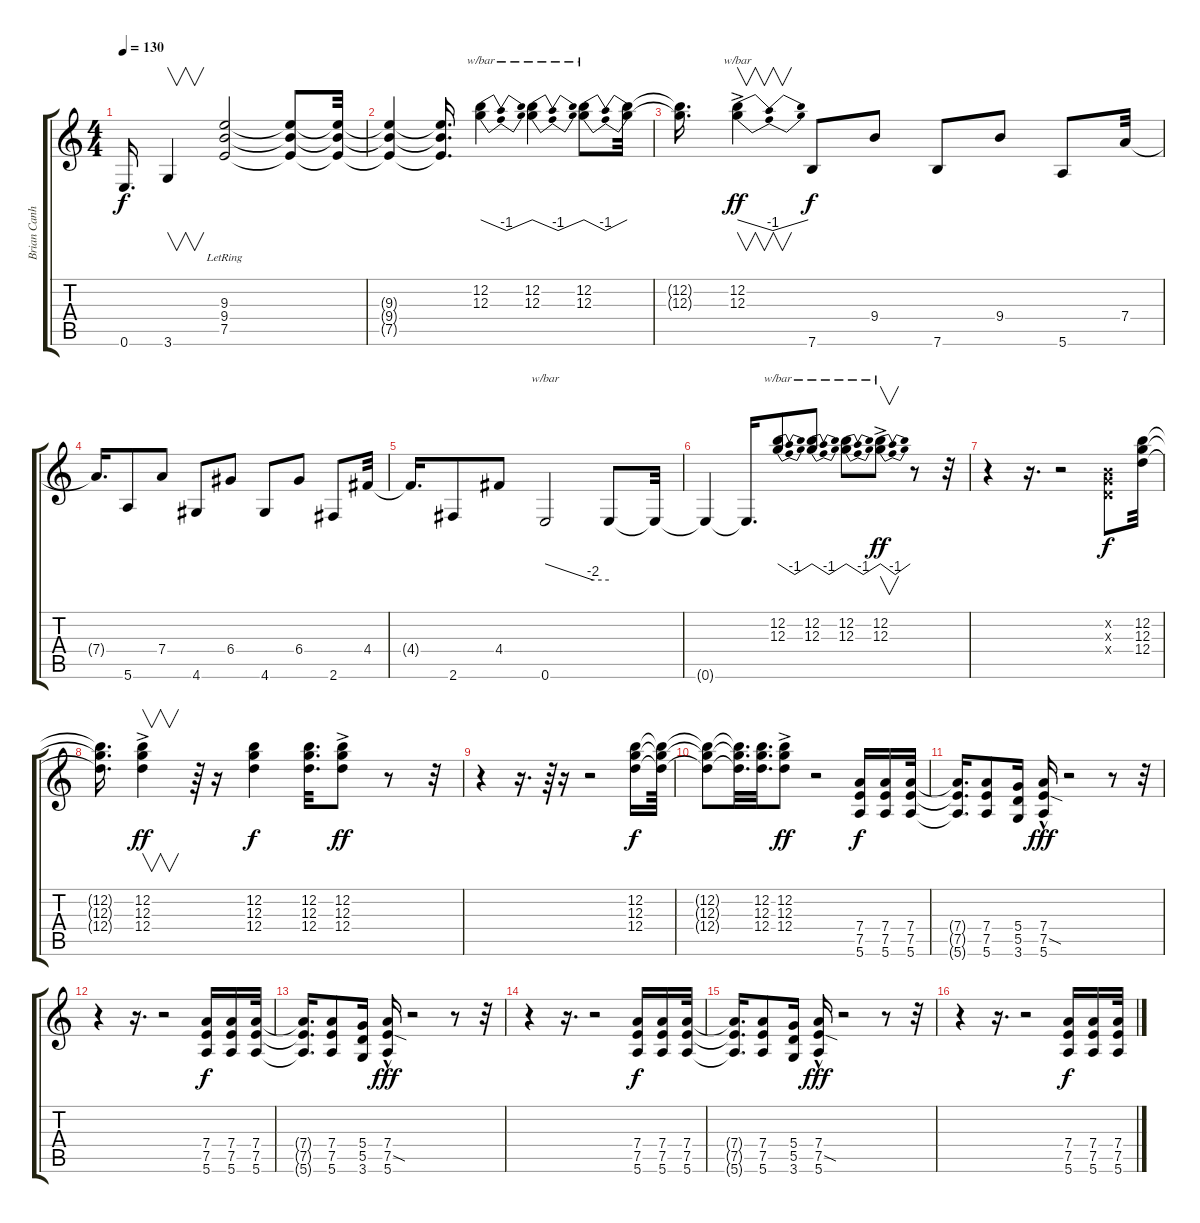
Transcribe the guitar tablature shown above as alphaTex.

\track ("Brian Canham " "Brian Canh") {instrument distortionguitar}
\staff {score tabs}
\tuning (E4 B3 G3 D3 A2 E2) {hide}
\ts (4 4)
\tempo 130
\clef g2
\ks c
0.6{t}.16{d dy f} 3.6.4{v} (9.3{lr} 9.4{lr} 7.5{lr}).2 (9.3{t} 9.4{t} 7.5{t}).8 (9.3{t} 9.4{t} 7.5{t}).32 |
(9.3{t} 9.4{t} 7.5{t}).4 (9.3{t} 9.4{t} 7.5{t}).16{d} (12.2 12.3).4{tbe (dip default 0 0 30 -4 60 0)} (12.2 12.3).4{tbe (dip default 0 0 30 -4 60 0)} (12.2 12.3).8{tbe (dip default 0 0 30 -4 60 0)} (12.2{t} 12.3{t}).32 |
(12.2{t} 12.3{t}).16{d} (12.2{ac} 12.3{ac}).4{v tbe (dip default 0 0 30 -4 60 0) dy ff} 7.6.8{dy f} 9.4.8 7.6.8 9.4.8 5.6.8 7.4.32 |
7.4{t}.16{d} 5.6.8 7.4.8 4.6.8 6.4.8 4.6.8 6.4.8 2.6.8 4.4.32 |
4.4{t}.16{d} 2.6.8 4.4.8 0.6.2{tbe (custom default 0 0 45 -8 60 -8)} 0.6{t}.8 0.6{t}.32 |
0.6{t}.4 0.6{t}.16{d} (12.2 12.3).8{tbe (dip default 0 0 30 -4 60 0)} (12.2 12.3).8{tbe (dip default 0 0 30 -4 60 0)} (12.2 12.3).8{tbe (dip default 0 0 30 -4 60 0)} (12.2{ac} 12.3{ac}).8{v tbe (dip default 0 0 30 -4 60 0) dy ff} r.8 r.32 |
r.4 r.16{d} r.2 (0.2{x} 0.3{x} 0.4{x}).8{dy f} (12.2 12.3 12.4).32 |
(12.2{t} 12.3{t} 12.4{t}).16{d} (12.2{ac} 12.3{ac} 12.4{ac}).4{v dy ff} r.64 r.16 (12.2 12.3 12.4).4{dy f} (12.2 12.3 12.4).32{d} (12.2{ac} 12.3{ac} 12.4{ac}).8{dy ff} r.8 r.32 |
r.4 r.16{d} r.64 r.16 r.2 (12.2 12.3 12.4).16{dy f} (12.2{t} 12.3{t} 12.4{t}).64 |
(12.2{t} 12.3{t} 12.4{t}).8 (12.2{t} 12.3{t} 12.4{t}).32{d} (12.2 12.3 12.4).32{d} (12.2{ac} 12.3{ac} 12.4{ac}).8{dy ff} r.2 (7.4 7.5 5.6).16{dy f} (7.4 7.5 5.6).16 (7.4 7.5 5.6).32 |
(7.4{t} 7.5{t} 5.6{t}).16{d} (7.4 7.5 5.6).8 (5.4 5.5 3.6).16 (7.4{hac} 7.5{sod hac} 5.6{hac}).16{dy fff} r.2 r.8 r.32 |
r.4 r.16{d} r.2 (7.4 7.5 5.6).16{dy f} (7.4 7.5 5.6).16 (7.4 7.5 5.6).32 |
(7.4{t} 7.5{t} 5.6{t}).16{d} (7.4 7.5 5.6).8 (5.4 5.5 3.6).16 (7.4{hac} 7.5{sod hac} 5.6{hac}).16{dy fff} r.2 r.8 r.32 |
r.4 r.16{d} r.2 (7.4 7.5 5.6).16{dy f} (7.4 7.5 5.6).16 (7.4 7.5 5.6).32 |
(7.4{t} 7.5{t} 5.6{t}).16{d} (7.4 7.5 5.6).8 (5.4 5.5 3.6).16 (7.4{hac} 7.5{sod hac} 5.6{hac}).16{dy fff} r.2 r.8 r.32 |
r.4 r.16{d} r.2 (7.4 7.5 5.6).16{dy f} (7.4 7.5 5.6).16 (7.4 7.5 5.6).32
